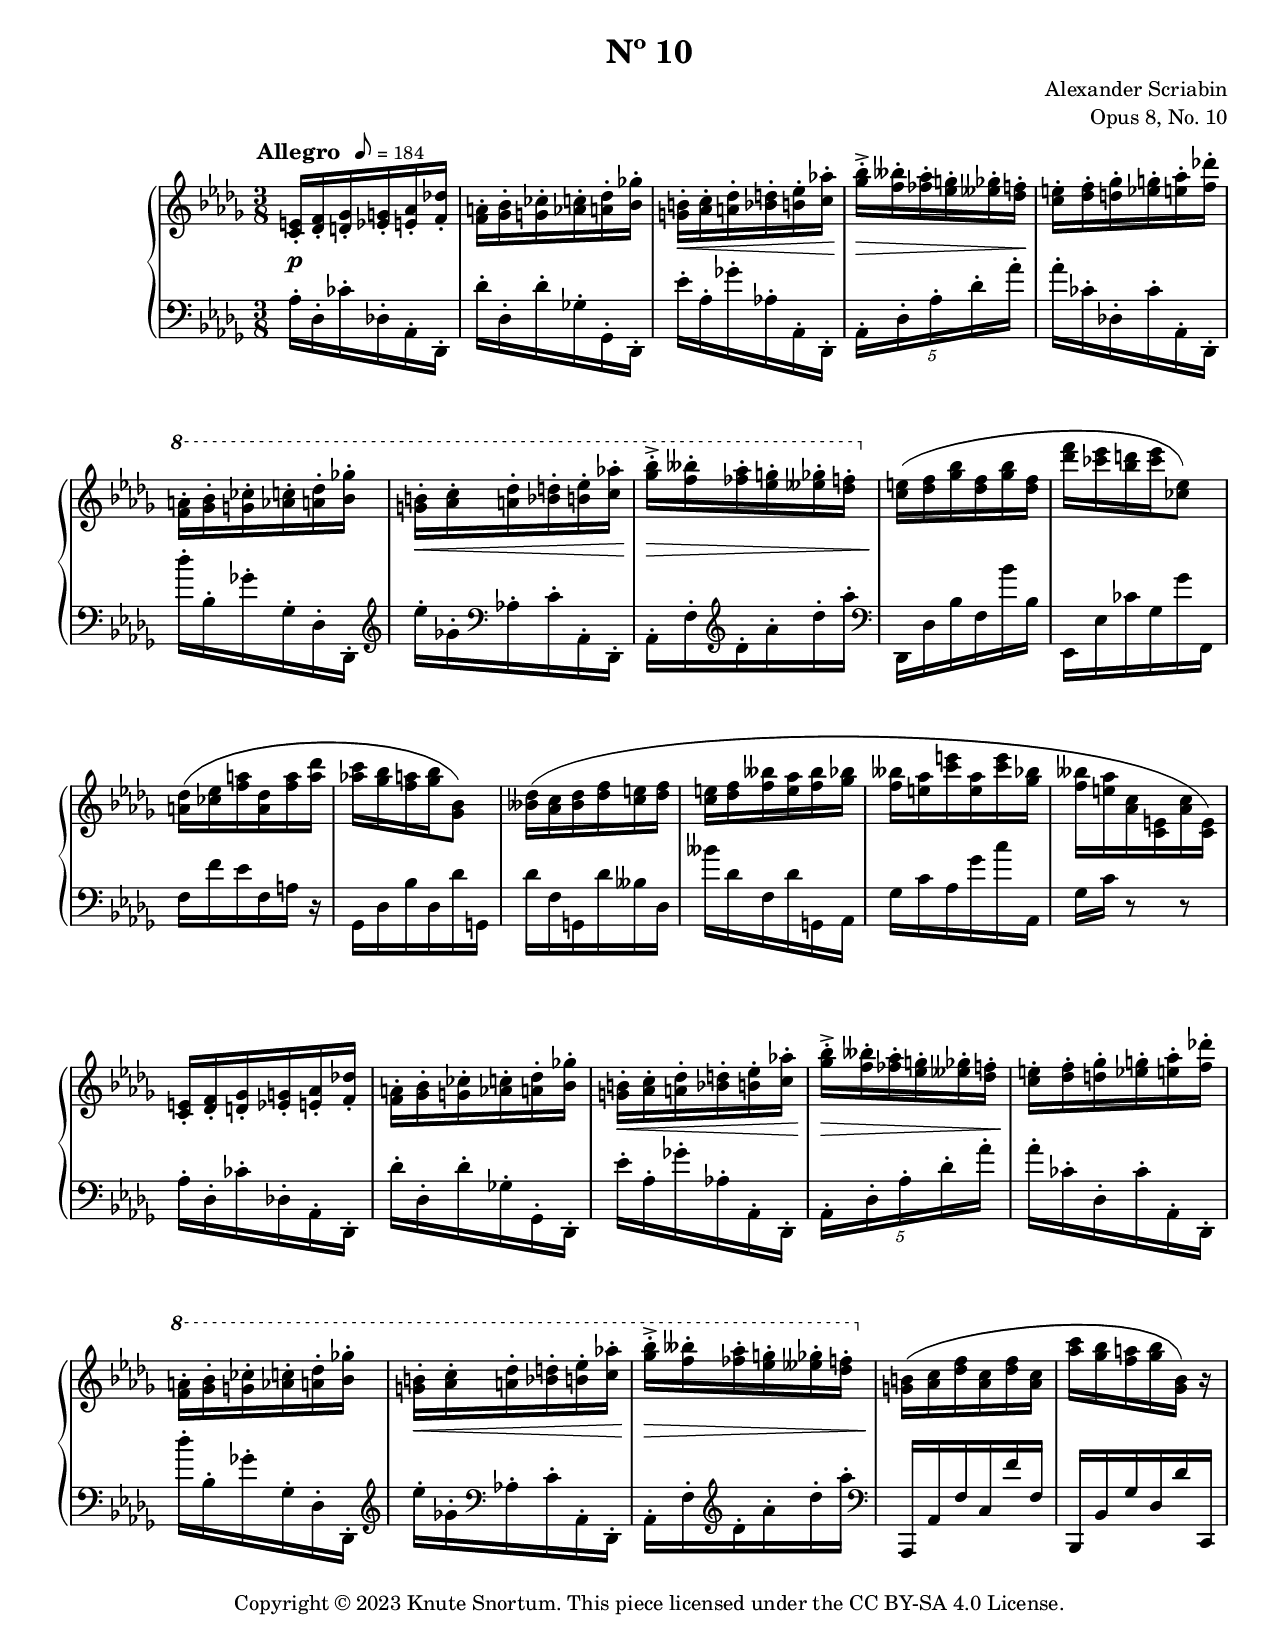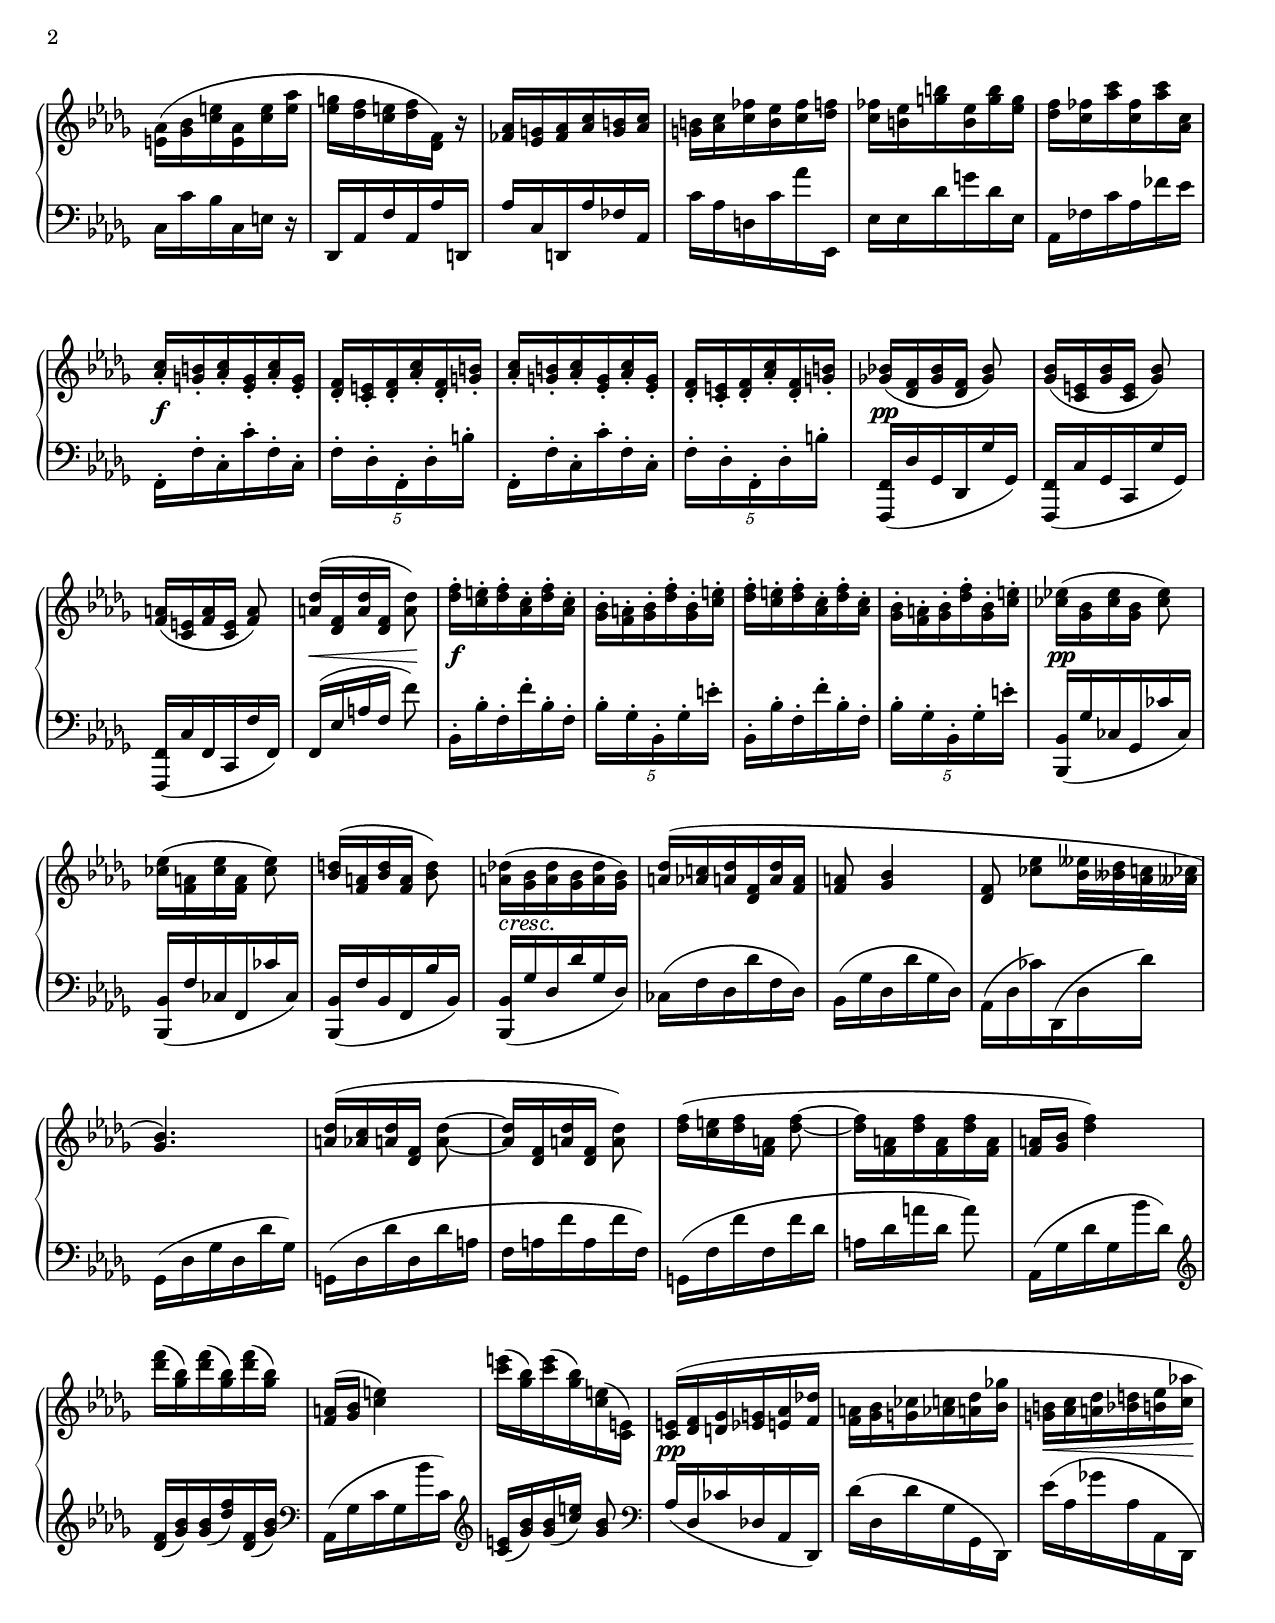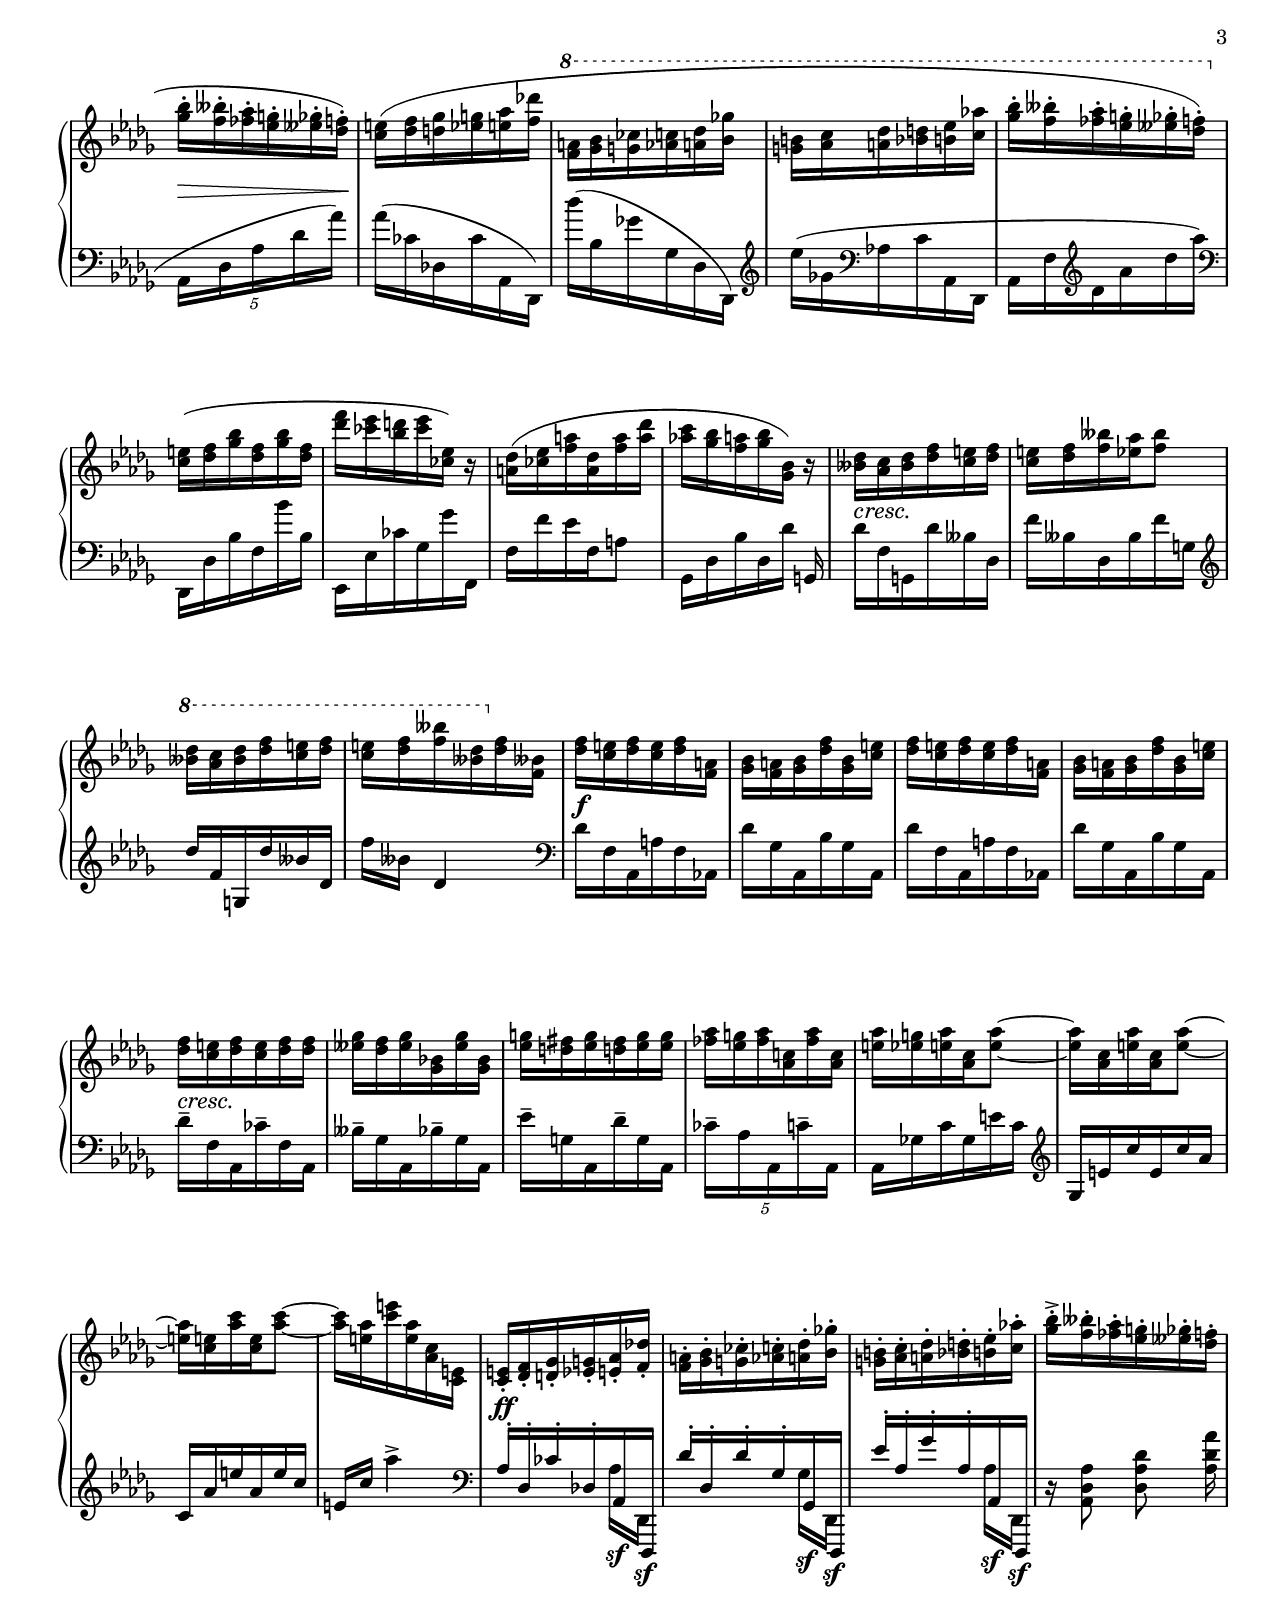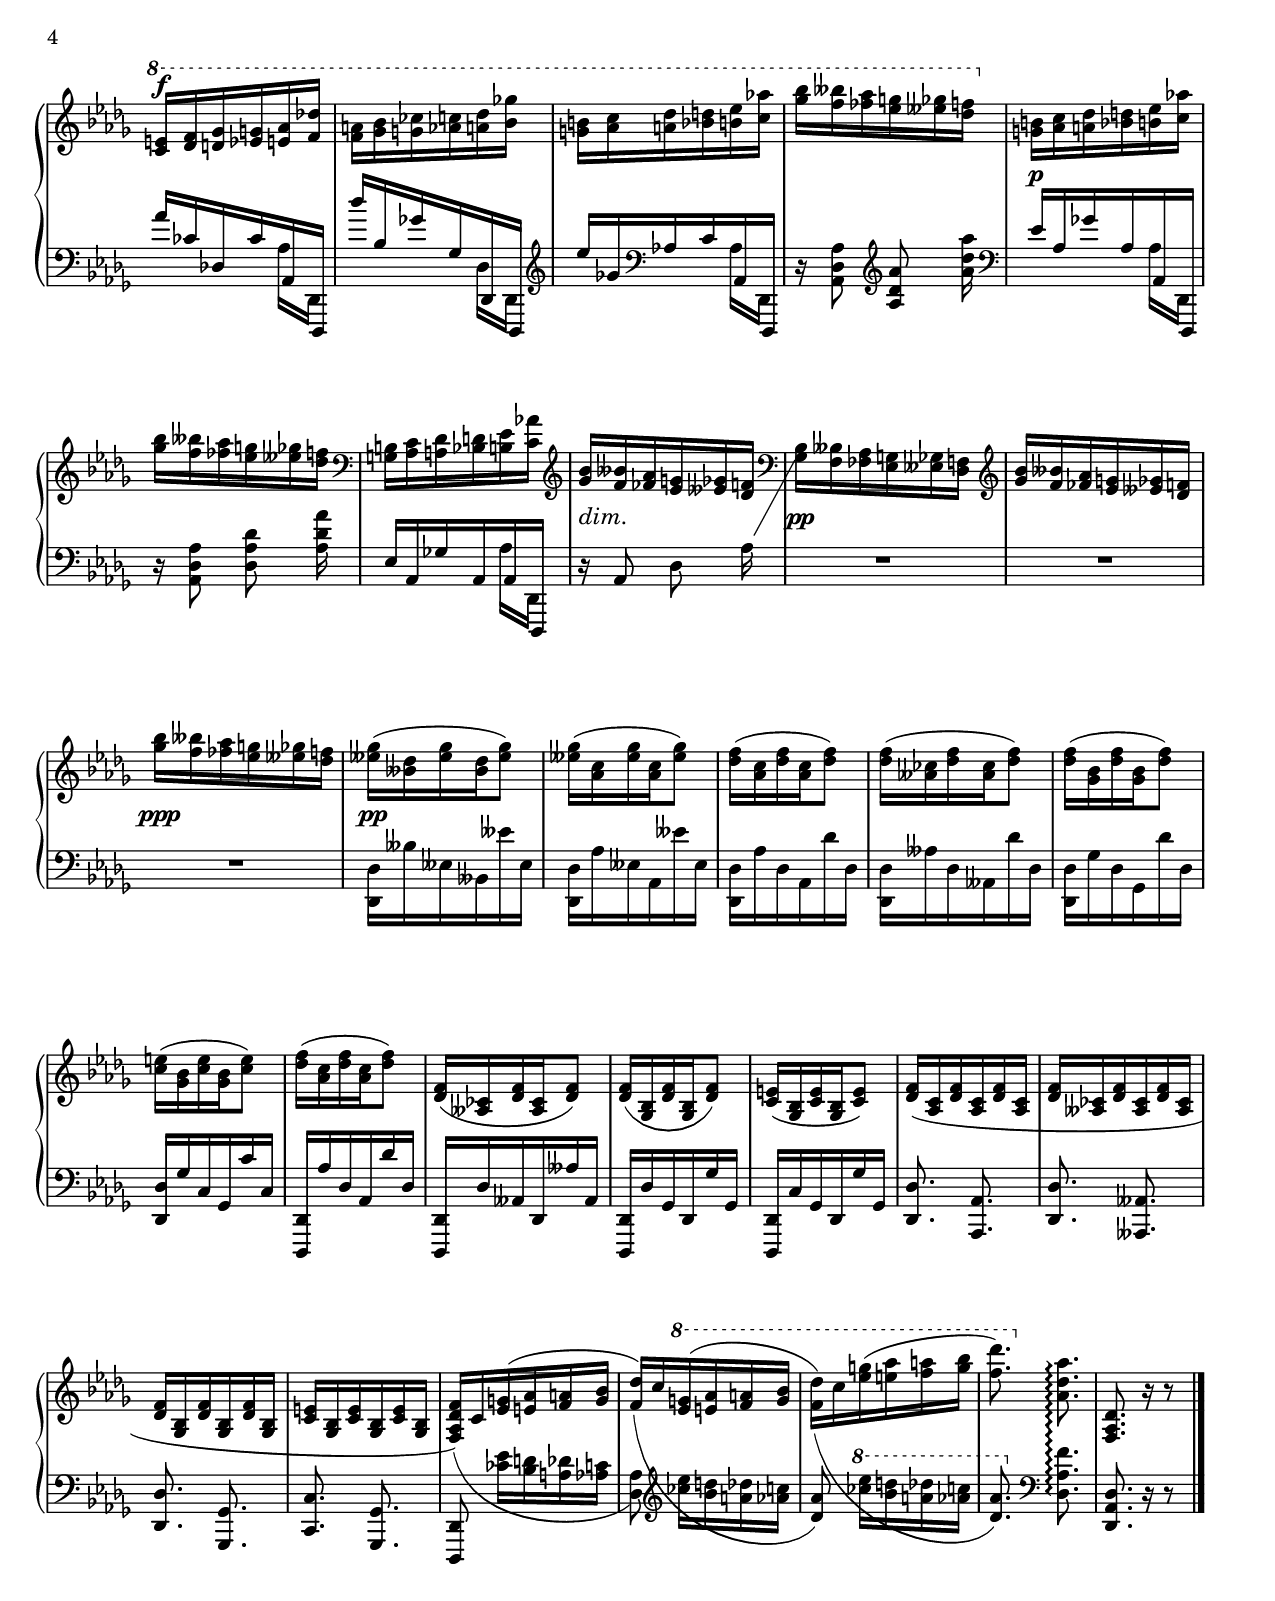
\version "2.24.0"

\include "includes/header-paper.ily"
%...+....1....+....2....+....3....+....4....+....5....+....6....+....7....+....

\version "2.24.0"
\language "english"

\include "global-variables.ily"
%
% A scheme function that unpacks a rolled chord into displaced notes with
% adjusted lengths such that it will render nicely in MIDI.
%
\version "2.24.0"

% Returns: A skip followed by the given note, with the skip scaled by n/d of
% the note's length, and the note scaled by (d-n)/d of its original length.
#(define shiftedNote (lambda (num denom note)
    (if (= num 0)
        ; First note is unchanged
        note

        ; Construct a skip + the note, both appropriately scaled
        (let ((dLog (ly:duration-log (ly:music-property note 'duration)))
              (dDot (ly:duration-dot-count (ly:music-property note 'duration)))
              (dFac (ly:duration-factor (ly:music-property note 'duration)))
              (scaledNote (ly:music-deep-copy note)))
            (set! (ly:music-property scaledNote 'duration)
                  (ly:make-duration dLog dDot (*
                    (/ (car dFac) (cdr dFac))
                    (/ (- denom num) denom))))
            (make-music 'SequentialMusic
                'elements (list
                    (make-music 'SkipEvent
                        'duration (ly:make-duration dLog dDot
                            (* (/ (car dFac) (cdr dFac)) (/ num denom))))
                    scaledNote
                )
            )
        )
    )
))

% Generate a rolled chord from the given notes. Each subsequent note is shifted
% by num/denom.
#(define genArpeggio (lambda (num denom notes)
    (if (pair? notes) ; Test for empty list
        ; Recursive case
        (if (null? (ly:music-property (car notes) 'duration))
            ; Skip objects that have no duration
            (genArpeggio (+ 1 num) denom (cdr notes))

            ; Shift notes
            (cons
                (shiftedNote num denom (car notes))
                (genArpeggio (+ 1 num) denom (cdr notes))
            )
        )

        ; Base case
        '()
    )
))

% Params:
%   chord = The chord to arpeggiate.
%   denom = The fraction of the chord's length to use as a rest for each note
%       of the arpeggiated chord. This must not be less than the number of
%       notes in the chord. If it's greater than the number of chord notes, the
%       top note will be held longer.
midiArpeggio = #(define-music-function (denom chord) (number? ly:music?)
    (let ((chordTones (ly:music-property chord 'elements)))
        (make-music 'SimultaneousMusic
            'elements (genArpeggio 0 denom chordTones)
        )
    )
)

%% example:
% \midiArpeggio 24 <c e g c>4

getMidiArpeggios =
#(define-music-function (val mus) (number? ly:music?)
  (map-some-music
    (lambda (m)
      (and (music-is-of-type? m 'event-chord)
           (any
             (lambda (elt)
               (eq? (ly:music-property elt 'name) 'ArpeggioEvent))
             (ly:music-property m 'elements))
           (midiArpeggio val  m)))
    mus))

%% example:

% \score {
%   <<
%     \getMidiArpeggios 24
%     \new Staff \relative c' {
%       <c e g c>4\arpeggio
%       r2.
%       |
%       <c e g c>2
%       <c e g c>\arpeggio
%     }
%   >>
%   \midi {
%     \tempo 4 = 120
%   }
% }


%%% Positions and shapes %%%

slurShapeA = \shape #'((0 . -2) (0 . -0.5) (2 . 2.5) (0 . -2)) \etc
slurShapeB = \shape #'((0 . 0) (2 . -1) (0 . 1) (0 . 0)) \etc
slurShapeC = \tweak positions #'(2 . 2) \etc
slurShapeD = \tweak positions #'(2 . 2) \etc
slurShapeE = \shape #'((0 . -2) (1 . 1.5) (0 . 0) (0 . 0)) \etc
slurShapeF = \shape #'((0 . -2) (1 . 1.5) (0 . 0) (0 . 0)) \etc
slurShapeG = \shape #'((0 . -2) (0 . 0) (0 . 1) (0 . -1)) \etc
slurShapeH = \shape #'((0 . 0) (0 . 1) (0 . 0) (0 . 0)) \etc
slurShapeI = \shape #'((0 . 0) (0 . 0) (0 . 1) (0 . 0)) \etc
slurShapeJ = \shape #'((0 . 0) (0 . 0.5) (0 . 1) (0 . 0)) \etc
slurShapeK = \shape #'((0 . -0.5) (0 . -7) (0 . -2) (0 . 0)) \etc
slurShapeL = \shape #'((0 . 0) (0 . -11) (0 . -4) (0 . 0)) \etc
slurShapeM = \shape #'((0 . -2) (1 . -10) (0 . -4) (0 . 0)) \etc
slurShapeN = \shape #'((0 . -2) (0 . 0) (0 . 0) (0 . 0)) \etc

%%% Music %%%

global = {
  \time 3/8
  \key df \major
  \set Staff.extraNatural = ##f
}

rightHand = \relative {
  \global
  \set Score.tempoHideNote = ##t
  \textMark \markup \tempo-markup Allegro #3 #0 184
  \tempo 8 = 184
  <c' e>16-. <df f>-. <d gf>-. <ef g>-. <e af>-. <f df'!>-. |
  <f a>16-. <gf bf>-. <g cf>-. <af c>-. <a df>-. <bf gf'!>-. |
  <g b>16-. <af c>-. <a df>-. <bf d>-. <b ef>-. <c af'!>-. |
  <gf' bf>16-.-> <f bff>-. <ff af>-. <ef g>-. <eff gf>-. <df f>-. |
  <c e>16-. <df f>-. <d gf>-. <ef g>-. <e af>-. <f df'!>-. |
  \ottava 1 <f a>16-. <gf bf>-. <g cf>-. <af c>-. <a df>-. <bf gf'!>-. |
  <g b>16-. <af c>-. <a df>-. <bf d>-. <b ef>-. <c af'!>-. |
  <gf' bf>16-.-> <f bff>-. <ff af>-. <ef g>-. <eff gf>-. <df f>-. |
  
  \barNumberCheck 9
  \ottava 0 <c, e>16-\slurShapeA ( <df f> <gf bf> <df f> <gf bf> <df f> |
  <df' f>16 <cf ef> <bf d> <cf ef> <cf, ef>8) |
  <a df>16( <cf ef> <f a> <a, df> <f' a> <a df> |
  <af! c> <gf bf> <f a> <gf bf> <gf, bf>8) |
  <bff df>16-\slurShapeB ( <af c> <bff df> <df f> <c e> <df f> |
  <c e>16 <df f> <f bff> <e af> <f bff> <gf bf> |
  <f bff>16 <e af> <c' e> <e, af> <c' e> <gf bf> |
  <f bff>16 <e af> <af, c> <c, e> <af' c> <c, e>) |
  
  \barNumberCheck 17
  <c e>16-. <df f>-. <d gf>-. <ef g>-. <e af>-. <f df'!>-. |
  <f a>16-. <gf bf>-. <g cf>-. <af c>-. <a df>-. <bf gf'!>-. |
  <g b>16-. <af c>-. <a df>-. <bf d>-. <b ef>-. <c af'!>-. |
  <gf' bf>16-.-> <f bff>-. <ff af>-. <ef g>-. <eff gf>-. <df f>-. |
  <c e>16-. <df f>-. <d gf>-. <ef g>-. <e af>-. <f df'!>-. |
  \ottava 1<f a>16-. <gf bf>-. <g cf>-. <af c>-. <a df>-. <bf gf'!>-. |
  <g b>16-. <af c>-. <a df>-. <bf d>-. <b ef>-. <c af'!>-. |
  <gf' bf>16-.-> <f bff>-. <ff af>-. <ef g>-. <eff gf>-. <df f>-. |
  
  \barNumberCheck 25
  \ottava 0 <g,, b>16-\slurShapeA ( <af c> <df f> <af c> <df f> <af c> |
  <af' c>16 <gf bf> <f a> <gf bf> <gf, bf>) r |
  <e af>16( <gf bf> <c e> <e, af> <c' e> <e af> |
  <ef g>16 <df f> <c e> <df f> <df, f>) r |
  <ff af>16 <ef g> <ff af> <af c> <g b> <af c> |
  <g b>16 <af c> <c ff> <b ef> <c ff> <df f> |
  <c ff>16 <b ef> <g' b> <b, ef> <g' b> <ef g> |
  <df f>16 <c ff> <af' c> <c, ff> <af' c> <af, c> |
  
  \barNumberCheck 33
  <af c>16-. <g b>-. <af c>-. <ef g>-. <af c>-. <ef g>-. |
  <df f>16-. <c e>-. <df f>-. <af' c>-. <df, f>-. <g b>-. |
  <af c>16-. <g b>-. <af c>-. <ef g>-. <af c>-. <ef g>-. |
  <df f>16-. <c e>-. <df f>-. <af' c>-. <df, f>-. <g b>-. |
  <gf! bf!>16( <df f> <gf bf> <df f> <gf bf>8)\noBeam |
  <gf bf>16( <c, e> <gf' bf> <c, e> <gf' bf>8)\noBeam |
  <f a>16( <c e> <f a> <c e> <f a>8)\noBeam |
  <a df>16( <df, f> <a' df> <df, f> <a' df>8)\noBeam |
  
  \barNumberCheck 41
  <df f>16-. <c e>-. <df f>-. <af c>-. <df f>-. <af c>-. |
  <gf bf>16-. <f a>-. <gf bf>-. <df' f>-. <gf, bf>-. <c e>-. |
  <df f>16-. <c e>-. <df f>-. <af c>-. <df f>-. <af c>-. |
  <gf bf>16-. <f a>-. <gf bf>-. <df' f>-. <gf, bf>-. <c e>-. |
  <cf ef!>16( <gf bf> <cf ef> <gf bf> <cf ef>8)\noBeam |
  <cf ef>16( <f, a> <cf' ef> <f, a> <cf' ef>8)\noBeam |
  <bf d>16( <f a> <bf d> <f a> <bf d>8)\noBeam |
  <a df!>16( <gf bf> <a df> <gf bf> <a df> <gf bf>) |
  
  \barNumberCheck 49
  <a df>16( <af c!> <a df> <df, f> <a' df> <f a> |
  <f a>8 <gf bf>4 |
  <df f>8\noBeam <cf' ef>8 <bf eff>32 <bff df> <af c!> <aff cf> |
  <gf bf>4.) |
  <a df>16( <af c> <a df> <df, f> <a' df>8~\noBeam |
  q16 <df, f> <a' df> <df, f> <a' df>8)\noBeam |
  <df f>16( <c e> <df f> <f, a> <df' f>8~\noBeam |
  q16 <f, a> <df' f> <f, a> <df' f> <f, a> |
  
  \barNumberCheck 57
  q16 <gf bf> <df' f>4) |
  <df' f>16( <gf, bf>) <df' f>( <gf, bf>) <df' f>( <gf, bf>) |
  <f, a>16( <gf bf> <c e>4) |
  <c' e>16( <gf bf>) <c e>( <gf bf>) <c, e>( <c, e>) |
  <c e>16( <df f> <d gf> <ef g> <e af> <f df'!> |
  <f a>16 <gf bf> <g cf> <af c> <a df> <bf gf'!> |
  <g b> <af c> <a df> <bf d> <b ef> <c af'!> |
  <gf' bf>16-. <f bff>-. <ff af>-. <ef g>-. <eff gf>-. <df f>-.) |
  
  \barNumberCheck 65
  <c e>16( <df f> <d gf> <ef g> <e af> <f df'!> |
  \ottava 1 <f a>16 <gf bf> <g cf> <af c> <a df> <bf gf'!> |
  <g b> <af c> <a df> <bf d> <b ef> <c af'!> |
  <gf' bf>16-. <f bff>-. <ff af>-. <ef g>-. <eff gf>-. <df f>-.) |
  \ottava 0 <c, e>16( <df f> <gf bf> <df f> <gf bf> <df f> |
  <df' f>16 <cf ef> <bf d> <cf ef> <cf, ef>) r |
  <a df>16( <cf ef> <f a> <a, df> <f' a> <a df> |
  <af! c> <gf bf> <f a> <gf bf> <gf, bf>) r |
  
  \barNumberCheck 73
  <bff df>16 <af c> <bff df> <df f> <c e> <df f> |
  <c e>16 <df f> <f bff> <ef af> <f bff>8 |
  \ottava 1 <bff df>16 <af c> <bff df> <df f> <c e> <df f> |
  <c e>16 <df f> <f bff> <bff, df> \ottava 0 <df, f> <f,bff> |
  <df' f>16 <c e> <df f> <c e> <df f> <f, a> |
  <gf bf>16 <f a> <gf bf> <df' f> <gf, bf> <c e> |
  <df f>16 <c e> <df f> <c e> <df f> <f, a> |
  <gf bf>16 <f a> <gf bf> <df' f> <gf, bf> <c e> |
  
  \barNumberCheck 81
  <df f>16 <c e> <df f> <c e> <df f> q |
  <eff gf>16 <df f> <eff gf> <gf, bf!> <eff' gf> <gf, bf> |
  <ef' g>16 <d fs> <ef g> <d! fs> <ef g> q |
  <ff af>16 <ef g> <ff af> <af, c!> <ff' af> <af, c> |
  <e' af>16 <ef g> <e af> <af, c> <e' af>8~ |
  q16 <af, c> <e' af> <af, c> <e' af>8~ |
  q16 <c e> <af' c> <c, e> <af' c>8~ |
  q16 <e af> <c' e> <e, af> <af, c> <c, e> |
  
  \barNumberCheck 89
  <c e>16-. <df f>-. <d gf>-. <ef g>-. <e af>-. <f df'!>-. |
  <f a>16-. <gf bf>-. <g cf>-. <af c>-. <a df>-. <bf gf'!>-. |
  <g b>16-. <af c>-. <a df>-. <bf d>-. <b ef>-. <c af'!>-. |
  <gf' bf>16-.-> <f bff>-. <ff af>-. <ef g>-. <eff gf>-. <df f>-. |
  \ottava 1 <c e>16^\f <df f> <d gf> <ef g> <e af> <f df'!> |
  <f a>16 <gf bf> <g cf> <af c> <a df> <bf gf'!> |
  <g b>16 <af c> <a df> <bf d> <b ef> <c af'!> |
  <gf' bf>16 <f bff> <ff af> <ef g> <eff gf> <df f> \ottava 0 |
  
  \barNumberCheck 97
  <g,, b>16 <af c> <a df> <bf d> <b ef> <c af'!> |
  <gf' bf>16 <f bff> <ff af> <ef g> <eff gf> <df f> |
  \clef bass <g,, b>16 <af c> <a df> <bf d> <b ef> <c af'!> |
  \clef treble <gf' bf>16 <f bff> <ff af> <ef g> <eff gf> <df f> |
  \clef bass s4. |
  \clef treble <gf bf>16 <f bff> <ff af> <ef g> <eff gf> <df f> |
  <gf' bf>16 <f bff> <ff af> <ef g> <eff gf> <df f> |
  <eff gf>16( <bff df> <eff gf> <bff df> <eff gf>8) |
  
  \barNumberCheck 105
  <eff gf>16( <af, c> <eff' gf> <af, c> <eff' gf>8) |
  <df f>16( <af c> <df f> <af c> <df f>8) |
  <df f>16( <aff cf> <df f> <aff cf> <df f>8) |
  <df f>16( <gf, bf> <df' f> <gf, bf> <df' f>8) |
  <c e>16( <gf bf> <c e> <gf bf> <c e>8) |
  <df f>16( <af c> <df f> <af c> <df f>8) |
  <df, f>16( <aff cf> <df f> <aff cf> <df f>8) |
  <df f>16( <gf, bf> <df' f> <gf, bf> <df' f>8) |
  
  \barNumberCheck 113
  <c e>16( <gf bf> <c e> <gf bf> <c e>8) |
  <df f>16( <af c> <df f> <af c> <df f> <af c> |
  <df f> <aff cf> <df f> <aff cf> <df f> <aff cf> |
  <df f> <gf, bf> <df' f> <gf, bf> <df' f> <gf, bf> |
  <c e> <gf bf> <c e> <gf bf> <c e> <gf bf> |
  <f af df f>16) c' <ef g>^( <e af> <f a> <g bf> |
  <f df'>16) c' \ottava 1 <ef g>^( <e af> <f a> <g bf> |
  <f df'>16) c' <ef g>^( <e af> <f a> <g bf> |
  
  \barNumberCheck 121
  <f df'>8.)\noBeam \ottava 0 <af,, df af'>\arpeggio | 
  <f, af df>8. r16 r8 |
  \bar "|."
}

leftHandUpper = \relative {
  s4. * 8 | 
  
  \barNumberCheck 9
  s4. * 8 |
  
  \barNumberCheck 17
  s4. * 8 |
  
  \barNumberCheck 25
  s4. * 8 |
  
  \barNumberCheck 33
  s4. * 8 |
  
  \barNumberCheck 41
  s4. * 8 |
  
  \barNumberCheck 49
  s4. * 8 |
  
  \barNumberCheck 57
  s4. * 8 |
  
  \barNumberCheck 65
  s4. * 8 |
  
  \barNumberCheck 73
  s4. * 8 |
  
  \barNumberCheck 81
  s4. * 8 |
  
  \barNumberCheck 89
  \voiceFour 
  s4 af16_\sf df,,_\sf |
  s4 gf'16_\sf df,_\sf |
  s4 af''16_\sf df,,_\sf |
  s4. |
  s4 af''16 df,, |
  s4 df'16 df, |
  s4 af''16 df,, |
  s4. |
  
  \barNumberCheck 97
  s4 af''16 df,, |
  s4. |
  s4 af''16 df,, |
  s4. |
  \oneVoice R4. |
  s4. * 3 |
  
  \barNumberCheck 105
  s4. * 8 |
  
  \barNumberCheck 113
  s4. * 5 |
  % Create the slurs that go from the upper staff to the lower.  We're just
  % trying to get close, then adjust the shape with the \shape command.
  \staffUp \hideNoteHead f'8-\slurShapeK _( s4 |
  <<
    { 
      \staffDown \hideNoteHead df8) s4 | 
    }
    \new Voice { 
      \staffUp \hideNoteHead f'8-\slurShapeL ( s4 | 
      << 
        { 
          \staffDown \hideNoteHead df8) s4 | 
        }
        \new Voice { 
          \staffUp \hideNoteHead f'8-\slurShapeM ( s4 | 
          \staffDown \hideNoteHead df8) s4 |
        }
      >>
    }
  >>
}

leftHandLower = \relative {
  \omit TupletBracket
  \stemDown af16-. df,-. cf'-. df,!-. af-. df,-. |
  df''16-. df,-. df'-. gf,!-. gf,-. df-. |
  ef''16-. af,-. gf'!-. af,!-. af,-. df,-. |
  \tuplet 5/6 { af'16-. df-. af'-. df-. af'-. } |
  af16-. cf,-. df,!-. cf'-. af,-. df,-. |
  df'''16-. bf,-. gf'!-. gf,-. df-. df,-. |
  \clef treble ef'''16-. gf,!-. \clef bass af,!-. c-. af,-. df,-. |
  af'16-. f'-. \clef treble df'-. af'-. df-. af'-. |
  
  \barNumberCheck 9
  \clef bass df,,,,16 df' bf' f bf' bf, |
  ef,, ef' cf' gf gf' f,, |
  f'16 f' ef f, a r |
  gf,16 df' bf' df, df' g,, |
  df''16 f, g, df'' bff df, |
  bff''16 df, f, df' g,, af |
  gf'16 c af gf' c af,, |
  gf'16 c r8 r |
  
  \barNumberCheck 17
  af16-. df,-. cf'-. df,!-. af-. df,-. |
  df''16-. df,-. df'-. gf,!-. gf,-. df-. |
  ef''16-. af,-. gf'!-. af,!-. af,-. df,-. |
  \tuplet 5/6 { af'16-. df-. af'-. df-. af'-. } |
  af16-. cf,-. df,-. cf'-. af,-. df,-. |
  df'''16-. bf,-. gf'!-. gf,-. df-. df,-. |
  \clef treble ef'''16-. gf,!-. \clef bass af,!-. c-. af,-. df,-. |
  af'16-. f'-. \clef treble df'-. af'-. df-. af'-. |
  
  \barNumberCheck 25
  \clef bass \stemNeutral af,,,,16 af' f' c f' f, |
  bf,,16 bf' gf' df df' c,, |
  c'16 c' bf c, e r |
  df, af' f' af, af' d,, |
  af''16 c, d, af'' ff af, |
  c'16 af d, c' af' ef,, |
  ef'16 ef df' g df ef, |
  af,16 ff' c' af ff' ef |
  
  \barNumberCheck 33
  f,,16-. f'-. c-. c'-. f,-. c-. |
  \tuplet 5/6 { f16-. df-. f,-. df'-. b'-. } |
  f,16-. f'-. c-. c'-. f,-. c-. |
  \tuplet 5/6 { f16-. df-. f,-. df'-. b'-. } |
  <f,, f'>16( df'' gf, df gf' gf,) |
  <f, f'>16( c'' gf c, gf'' gf,) |
  <f, f'>16( c'' f, c f' f,) |
  f16( ef' a f f'8)\noBeam |
  
  \barNumberCheck 41
  bf,,16-. bf'-. f-. f'-. bf,-. f-. |
  \tuplet 5/6 { bf-. gf-. bf,-. gf'-. e'-. } |
  bf,16-. bf'-. f-. f'-. bf,-. f-. |
  \tuplet 5/6 { bf16-. gf-. bf,-. gf'-. e'-. } |
  <bf,, bf'>16( gf'' cf, gf cf' cf,) |
  <bf, bf'>16( f'' cf f, cf'' cf,) |
  <bf, bf'>16( f'' bf, f bf' bf,) |
  <bf, bf'>16( gf'' df df' gf, df) |
  
  \barNumberCheck 49
  cf16-\slurShapeC ( f df df' f, df) |
  bf16-\slurShapeD ( gf' df df' gf, df) |
  af16( df cf') df,,-\slurShapeH ( df' df') |
  gf,,16( df' gf df df' gf,) |
  g,16-\slurShapeE ( df' df' df, df' a |
  f16 a f' a, f' f,) |
  g,16-\slurShapeF ( f' f' f, f' df |
  a16 df a' df, a'8)\noBeam |
  
  \barNumberCheck 57
  af,,16-\slurShapeG ( gf' df' gf, bf' df,) |
  \clef treble <df f>16( <gf bf>) q( <df' f>) <df, f>( <gf bf>) |
  \clef bass af,,16-\slurShapeN ( gf' c gf bf' c,) |
  \clef treble <c e>16( <gf' bf>) q( <c e>) <gf bf>8\noBeam |
  \clef bass af,16( df, cf' df,! af df,) |
  df''16( df, df' gf, gf, df) |
  ef''16( af, gf'! af, af, df, |
  \tuplet 5/6 { af'16 df af' df af') } |
  
  \barNumberCheck 65
  af16-\slurShapeI ( cf, df,! cf' af, df,) |
  df'''16-\slurShapeJ ( bf, gf'! gf, df df,) |
  \clef treble \stemDown ef'''16( gf,! \clef bass af,! c af, df, |
  af'16 f' \clef treble df' af' df af') |
  \stemNeutral \clef bass df,,,,16 df' bf' f bf' bf, |
  ef,, ef' cf' gf gf' f,, |
  f'16 f' ef f, a8 |
  gf,16 df' bf' df, df' g,,\noBeam |
  
  \barNumberCheck 73
  df''16 f, g, df'' bff df, |
  f'16 bff, df, bff' f' g, |
  \clef treble df''16 f, g, df'' bff df, |
  f'16 bff, df,4 |
  \clef bass df16 f, af, a' f af,! |
  df'16 gf, af, bf' gf af, |
  df'16 f, af, a' f af,! |
  df'16 gf, af, bf' gf af, |
  
  \barNumberCheck 81
  df'16-- f, af, cf'-- f, af, |
  bff'16-- gf af, bf'-- gf af, |
  ef''16-- g, af, df'-- g, af, |
  \tuplet 5/6 { cf'16-- af af, c'-- af, } |
  af16 gf'! c gf e' c |
  \clef treble gf16 e' c' e, c' af |
  c,16 af' e' af, e' c |
  e, c' af'4-> |
  
  \barNumberCheck 89
  \voiceThree 
  \clef bass af,,16-. df,-. cf'-. df,!-. af df,, |
  df'''16-. df,-. df'-. gf,-. gf, df, |
  ef'''16-. af,-. gf'-. af,-. af, df,, |
  \oneVoice r16 <af'' df af'>8\noBeam <df af' df>\noBeam <af' df af'>16 |
  \voiceThree af'16 cf, df,! cf' af, df,, |
  df''''16 bf, gf'! gf, df, df, |
  \clef treble ef''''16 gf,! \clef bass af,! c af, df,, |
  \oneVoice r16 <af'' df af'>8\noBeam \clef treble <af' df af'>\noBeam 
    <af' df af'>16 |
  
  \barNumberCheck 97
  \voiceThree \clef bass ef16 af, gf'! af, af, df,, |
  \oneVoice r16 <af'' df af'>8\noBeam <df af' df>\noBeam <af' df af'>16 |
  \voiceThree ef16 af, gf'! af, af df,, |
  \oneVoice r16 af''8\noBeam df\noBeam af'16 |
  \showStaffSwitch \staffUp <gf bf>16 <f bff> <ff af> <ef g> <eff gf> <df f> |
  \hideStaffSwitch \staffDown R4. * 2 |
  <df, df'>16 bff'' eff, bff eff' eff, |
  
  \barNumberCheck 105
  <df, df'>16 af'' eff af, eff'' eff, |
  <df, df'>16 af'' df, af df' df, |
  <df, df'>16 aff'' df, aff df' df, |
  <df, df'>16 gf' df gf, df'' df, |
  <df, df'>16 gf' c, gf c' c, |
  <df,, df'>16 af''' df, af df' df, |
  <df,, df'>16 df'' aff df, aff'' aff, |
  <df,, df'>16 df'' gf, df gf' gf, |
  
  \barNumberCheck 113
  <df, df'>16 c'' gf df gf' gf, |
  <df df'>8.\noBeam <af af'> |
  <df df'>8.\noBeam <aff aff'> |
  <df df'>8.\noBeam <gf, gf'> |
  <c c'>8.\noBeam <gf gf'> |
  <df df'>8\noBeam <cf''' ef>16 <bf d> <a df> <af c> |
  \voiceFour <df, af'>8\noBeam \clef treble <cf'' ef>16 <bf d> <a df> <af c> |
  \voiceThree <df, af'>8\noBeam \ottava 1 \oneVoice <cf'' ef>16 <bf d> <a df>
    <af c> |
  
  \barNumberCheck 121
  \voiceThree <df, af'>8.\noBeam \ottava 0 \clef bass \oneVoice 
    <df,, af' f'>\arpeggio |
  <df, af' df>8. r16 r8 |
}

leftHand = {
  \global
  \clef bass
  <<
    \new Voice \leftHandUpper
    \new Voice \leftHandLower
  >>
}

dynamics = {
  \override DynamicTextSpanner.style = #'none
  s4.-\tweak Y-offset -2 \p |
  s4. |
  s4.\< |
  s4.\> <>\! |
  s4. * 2 |
  s4.\< |
  s4.\> <>\! |
  
  \barNumberCheck 9
  s4. * 8 |
  
  \barNumberCheck 17
  s4. * 2 |
  s4.\< |
  s4.\> <>\! |
  s4. * 2 |
  s4.\< |
  s4.\> <>\! |
  
  \barNumberCheck 25
  s4. * 8 |
  
  \barNumberCheck 33
  s4.\f |
  s4. * 3 |
  s4.\pp |
  s4. * 2 |
  s4\< s8\! |
  
  \barNumberCheck 41
  s4.\f |
  s4. * 3 |
  s4.\pp |
  s4. * 2 |
  s4.\cresc |
  
  \barNumberCheck 49
  s4. * 8 |
  
  \barNumberCheck 57
  s4. * 4 |
  s4.\pp |
  s4. |
  s4.\< |
  s4.-\tweak Y-offset -5 \> <>\! |
  
  \barNumberCheck 65
  s4. * 8 |
  
  \barNumberCheck 73
  s4.\cresc |
  s4. * 3 |
  s4.\f |
  s4. * 3 |
  
  \barNumberCheck 81
  s4.\cresc |
  s4. * 7 |
  
  \barNumberCheck 89
  s4.\ff |
  s4. * 7 |
  
  \barNumberCheck 97
  s4.\p |
  s4. * 2 |
  s4.\dim |
  s4.\pp |
  s4. |
  s4.\ppp |
  s4.\pp |
  
  \barNumberCheck 105
}

% MIDI only 
pedal = {
  s4. * 8 |
  
  \barNumberCheck 9
  s4.\sd |
  s4.\su\sd |
  s4.\su\sd |
  s4.\su\sd |
  s8.\su\sd s\su\sd |
  s8.\su\sd s\su\sd |
  s8.\su\sd s\su\sd |
  s4.\su |
  
  \barNumberCheck 17
  s4. * 8 |
  
  \barNumberCheck 25
  s4.\sd |
  s4.\su\sd |
  s4.\su\sd |
  s4.\su\sd |
  s8.\su\sd s\su\sd |
  s8.\su\sd s\su\sd |
  s8.\su\sd s\su\sd |
  s8.\su\sd s\su\sd |
  
  \barNumberCheck 33
  s4. * 4 \su |
  s4.\sd |
  s4.\su\sd |
  s4.\su\sd |
  s4.\su\sd |
  
  \barNumberCheck 41
  s4. * 4 \su |
  s4.\sd |
  s4.\su\sd |
  s4.\su\sd |
  s4.\su\sd |
  
  \barNumberCheck 49
  s8.\su\sd s\su\sd |
  s4.\su\sd |
  s8.\su\sd s\su\sd |
  s4.\su\sd |
  s4.\su\sd  |
  s4. |
  s4.\su\sd |
  s4. |
  
  \barNumberCheck 57
  s4.\su\sd |
  s4.\su\sd |
  s4.\su\sd |
  s4.\su\sd |
  s4. * 4 \su |
  
  \barNumberCheck 65
  s4. * 4 |
  s4.\sd |
  s4.\su\sd |
  s4.\su\sd |
  s4.\su\sd |
  
  \barNumberCheck 73
  s8.\su\sd s\su\sd |
  s4.\su\sd |
  s8.\su\sd s\su\sd |
  s4.\su\sd |
  s8.\su\sd s\su\sd |
  s8.\su\sd s\su\sd |
  s8.\su\sd s\su\sd |
  s8.\su\sd s\su\sd |
  
  \barNumberCheck 81
  s8.\su\sd s\su\sd |
  s8.\su\sd s\su\sd |
  s8.\su\sd s\su\sd |
  s8.\su\sd s\su\sd |
  s4. * 4 \su\sd |
  
  \barNumberCheck 89
  s4. * 8 \su |
  
  \barNumberCheck 97
  s4. * 7 |
  s4.\sd |
  
  \barNumberCheck 105
  s4.\su\sd |
  s4.\su\sd |
  s4.\su\sd |
  s4.\su\sd |
  s4.\su\sd |
  s4.\su\sd |
  s4.\su\sd |
  s4.\su\sd |
  
  \barNumberCheck 113
  s4.\su\sd |
  s4.\su\sd |
  s4.\su\sd |
  s4.\su\sd |
  s4.\su\sd |
  s4.\su |
}

forceBreaks = {
  s4. * 5 \break
  s4. * 5 \break
  s4. * 6 \break
  s4. * 5 \break
  s4. * 5 \pageBreak
  
  s4. * 6 \break
  s4. * 6 \break
  s4. * 7 \break
  s4. * 6 \break
  s4. * 6 \break
  s4. * 6 \pageBreak
  
  s4. * 5 \break
  s4. * 6 \break
  s4. * 6 \break
  s4. * 6 \break
  s4. * 6 \pageBreak
  
  s4. * 5 \break
  s4. * 5 \break
  s4. * 6 \break
  s4. * 7 \break
}

etudeTenNotes =
\score {
  \header {
    title = "Nº 10"
    composer = "Alexander Scriabin"
    opus = "Opus 8, No. 10"
  }
  \keepWithTag layout  
  \new PianoStaff \with {
    connectArpeggios = ##t
  } <<
    \new Staff = "upper" \rightHand
    \new Dynamics \dynamics
    \new Staff = "lower" \leftHand
    \new Devnull \forceBreaks
  >>
  \layout {}
}

\include "articulate.ly"

etudeTenMidi =
\book {
  \bookOutputName "etude-op8-no10"
  \score {
    \keepWithTag midi
    \articulate <<
      \getMidiArpeggios 16
      \new Staff = "upper" << \rightHand \dynamics \pedal >>
      \new Staff = "lower" << \leftHand \dynamics \pedal >>
    >>
    \midi {}
  }
}


\etudeTenNotes
\etudeTenMidi